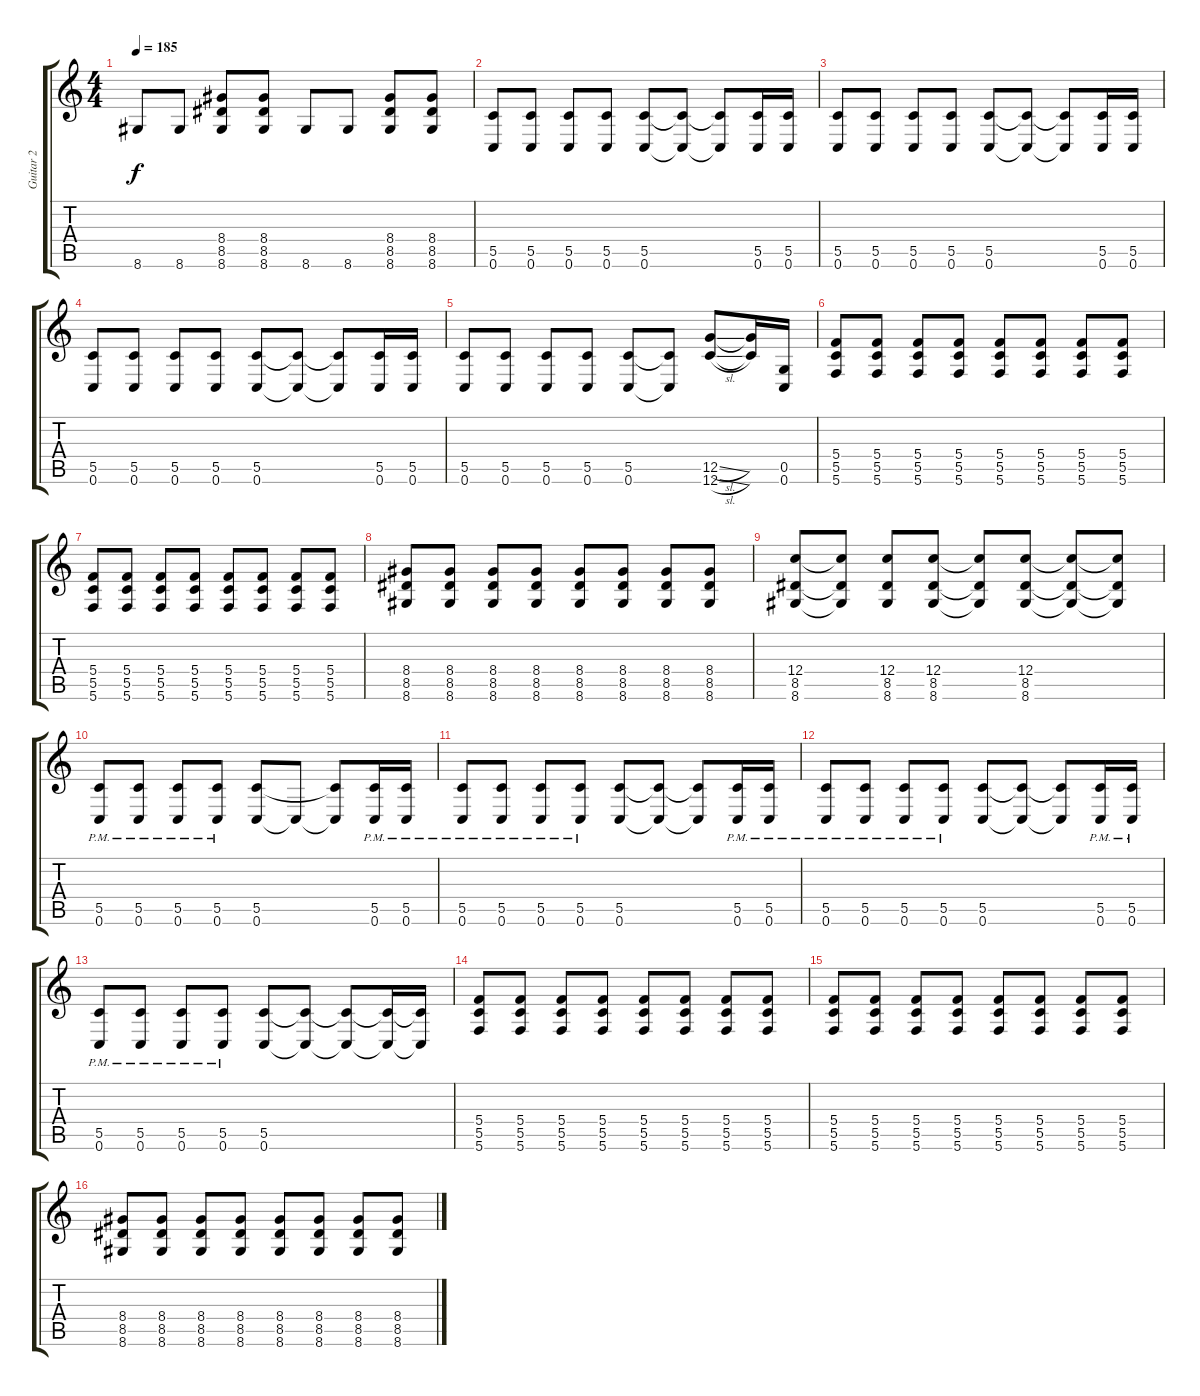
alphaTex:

\track ("Guitar 2" "Guitar 2") {instrument electricguitarclean}
\staff {score tabs}
\tuning (D4 A3 F3 C3 G2 C2) {hide}
\ts (4 4)
\tempo 185
\clef g2
\ks c
8.6.8{dy f} 8.6.8 (8.4 8.5 8.6).8 (8.4 8.5 8.6).8 8.6.8 8.6.8 (8.4 8.5 8.6).8 (8.4 8.5 8.6).8 |
(5.5 0.6).8{instrument distortionguitar} (5.5 0.6).8 (5.5 0.6).8 (5.5 0.6).8 (5.5 0.6).8 (5.5{t} 0.6{t}).8 (5.5{t} 0.6{t}).8 (5.5 0.6).16 (5.5 0.6).16 |
(5.5 0.6).8 (5.5 0.6).8 (5.5 0.6).8 (5.5 0.6).8 (5.5 0.6).8 (5.5{t} 0.6{t}).8 (5.5{t} 0.6{t}).8 (5.5 0.6).16 (5.5 0.6).16 |
(5.5 0.6).8 (5.5 0.6).8 (5.5 0.6).8 (5.5 0.6).8 (5.5 0.6).8 (5.5{t} 0.6{t}).8 (5.5{t} 0.6{t}).8 (5.5 0.6).16 (5.5 0.6).16 |
(5.5 0.6).8 (5.5 0.6).8 (5.5 0.6).8 (5.5 0.6).8 (5.5 0.6).8 (5.5{t} 0.6{t}).8 (12.5{sl} 12.6{sl}).8 (12.5{t} 12.6{t}).16 (0.5 0.6).16 |
(5.4 5.5 5.6).8 (5.4 5.5 5.6).8 (5.4 5.5 5.6).8 (5.4 5.5 5.6).8 (5.4 5.5 5.6).8 (5.4 5.5 5.6).8 (5.4 5.5 5.6).8 (5.4 5.5 5.6).8 |
(5.4 5.5 5.6).8 (5.4 5.5 5.6).8 (5.4 5.5 5.6).8 (5.4 5.5 5.6).8 (5.4 5.5 5.6).8 (5.4 5.5 5.6).8 (5.4 5.5 5.6).8 (5.4 5.5 5.6).8 |
(8.4 8.5 8.6).8 (8.4 8.5 8.6).8 (8.4 8.5 8.6).8 (8.4 8.5 8.6).8 (8.4 8.5 8.6).8 (8.4 8.5 8.6).8 (8.4 8.5 8.6).8 (8.4 8.5 8.6).8 |
(12.4 8.5 8.6).8 (12.4{t} 8.5{t} 8.6{t}).8 (12.4 8.5 8.6).8 (12.4 8.5 8.6).8 (12.4{t} 8.5{t} 8.6{t}).8 (12.4 8.5 8.6).8 (12.4{t} 8.5{t} 8.6{t}).8 (12.4{t} 8.5{t} 8.6{t}).8 |
(5.5{pm} 0.6{pm}).8{instrument distortionguitar} (5.5{pm} 0.6{pm}).8 (5.5{pm} 0.6{pm}).8 (5.5{pm} 0.6{pm}).8 (5.5 0.6).8 0.6{t}.8 (5.5{t} 0.6{t}).8 (5.5{pm} 0.6{pm}).16 (5.5{pm} 0.6{pm}).16 |
(5.5{pm} 0.6{pm}).8 (5.5{pm} 0.6{pm}).8 (5.5{pm} 0.6{pm}).8 (5.5{pm} 0.6{pm}).8 (5.5 0.6).8 (5.5{t} 0.6{t}).8 (5.5{t} 0.6{t}).8 (5.5{pm} 0.6{pm}).16 (5.5{pm} 0.6{pm}).16 |
(5.5{pm} 0.6{pm}).8 (5.5{pm} 0.6{pm}).8 (5.5{pm} 0.6{pm}).8 (5.5{pm} 0.6{pm}).8 (5.5 0.6).8 (5.5{t} 0.6{t}).8 (5.5{t} 0.6{t}).8 (5.5{pm} 0.6{pm}).16 (5.5{pm} 0.6{pm}).16 |
(5.5{pm} 0.6{pm}).8 (5.5{pm} 0.6{pm}).8 (5.5{pm} 0.6{pm}).8 (5.5{pm} 0.6{pm}).8 (5.5 0.6).8 (5.5{t} 0.6{t}).8 (5.5{t} 0.6{t}).8 (5.5{t} 0.6{t}).16 (5.5{t} 0.6{t}).16 |
(5.4 5.5 5.6).8 (5.4 5.5 5.6).8 (5.4 5.5 5.6).8 (5.4 5.5 5.6).8 (5.4 5.5 5.6).8 (5.4 5.5 5.6).8 (5.4 5.5 5.6).8 (5.4 5.5 5.6).8 |
(5.4 5.5 5.6).8 (5.4 5.5 5.6).8 (5.4 5.5 5.6).8 (5.4 5.5 5.6).8 (5.4 5.5 5.6).8 (5.4 5.5 5.6).8 (5.4 5.5 5.6).8 (5.4 5.5 5.6).8 |
(8.4 8.5 8.6).8 (8.4 8.5 8.6).8 (8.4 8.5 8.6).8 (8.4 8.5 8.6).8 (8.4 8.5 8.6).8 (8.4 8.5 8.6).8 (8.4 8.5 8.6).8 (8.4 8.5 8.6).8
